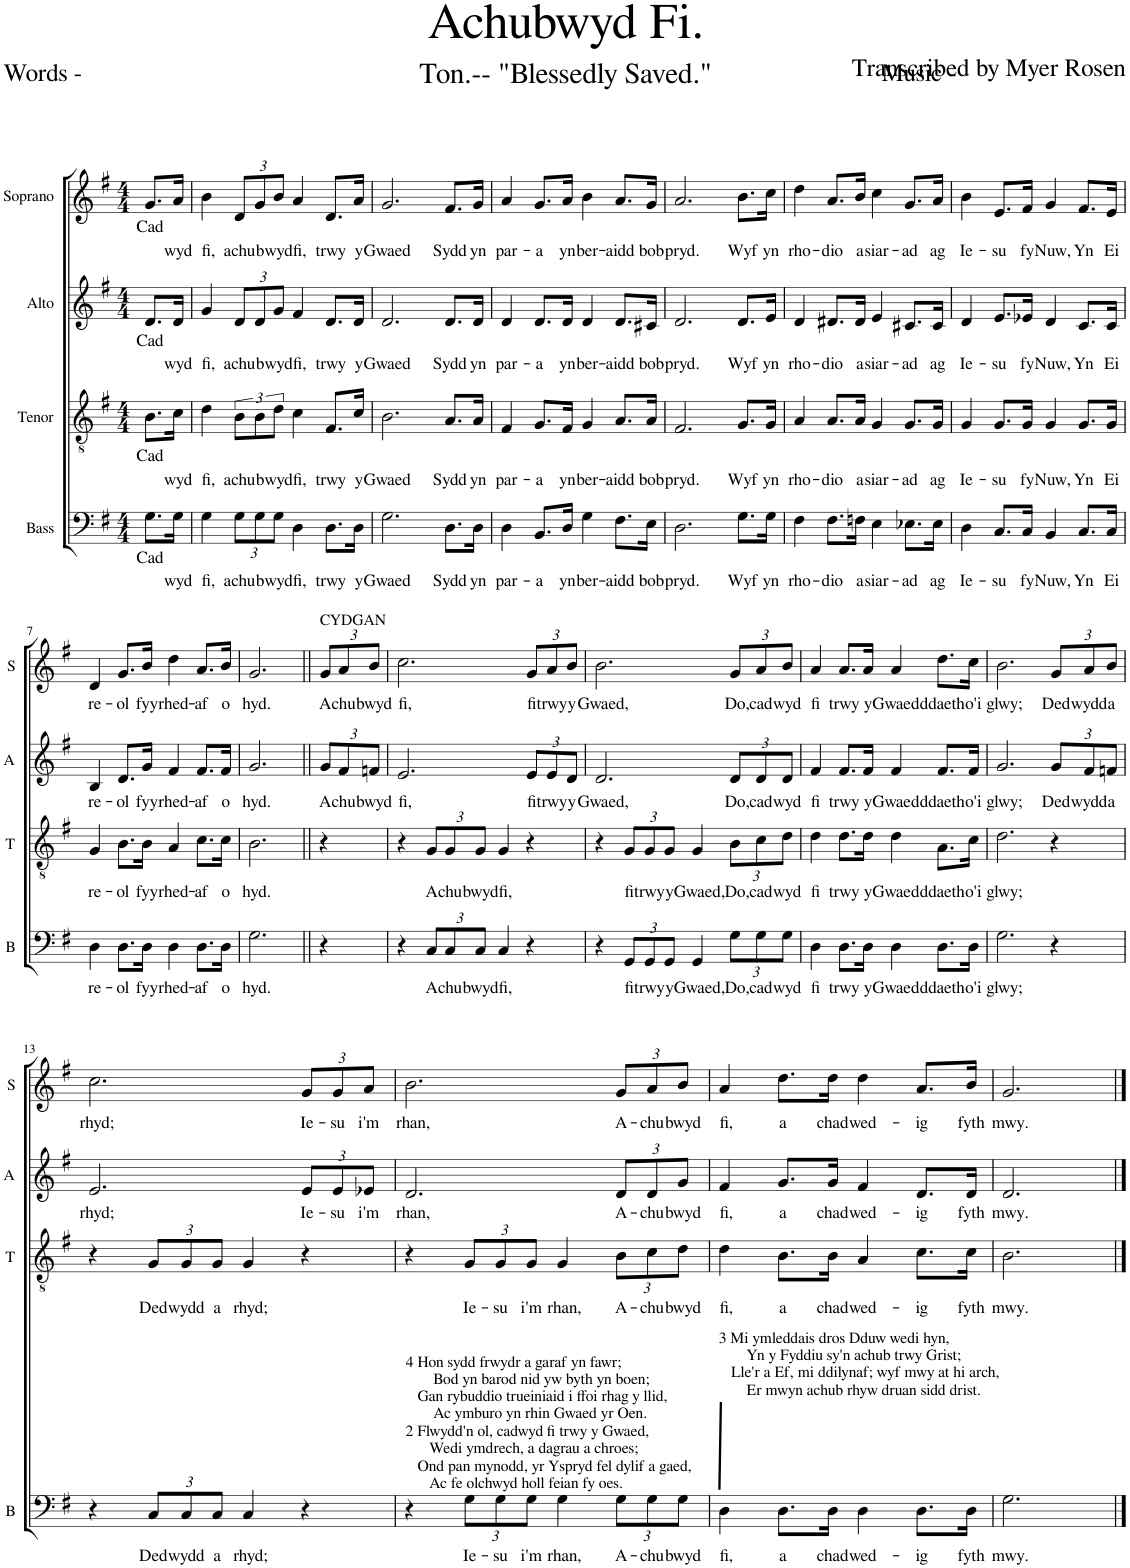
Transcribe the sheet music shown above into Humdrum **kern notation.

**kern	**text	**kern	**text	**kern	**text	**kern	**text
*part4	*part4	*part3	*part3	*part2	*part2	*part1	*part1
*staff4	*staff4	*staff3	*staff3	*staff2	*staff2	*staff1	*staff1
*I"Bass	*	*I"Tenor	*	*I"Alto	*	*I"Soprano	*
*I'B	*	*I'T	*	*I'A	*	*I'S	*
*clefF4	*	*clefGv2	*	*clefG2	*	*clefG2	*
*k[f#]	*	*k[f#]	*	*k[f#]	*	*k[f#]	*
*M4/4	*	*M4/4	*	*M4/4	*	*M4/4	*
=	=	=	=	=	=	=	=
!	!LO:LY:b	!	!LO:LY:b	!	!LO:LY:b	!	!LO:LY:b
8.G\L	Cad-	8.B\L	Cad-	8.d/L	Cad-	8.g/L	Cad-
!	!LO:LY:b	!	!LO:LY:b	!	!LO:LY:b	!	!LO:LY:b
16G\Jk	-wyd	16c\Jk	-wyd	16d/Jk	-wyd	16a/Jk	-wyd
=1	=1	=1	=1	=1	=1	=1	=1
!	!LO:LY:b	!	!LO:LY:b	!	!LO:LY:b	!	!LO:LY:b
4G\	fi,	4d\	fi,	4g/	fi,	4b\	fi,
*Xbrackettup	*	*	*	*	*	*	*
!	!LO:LY:b	!	!LO:LY:b	!	!	!	!
*	*	*	*	*Xbrackettup	*	*	*
!	!	!	!	!	!LO:LY:b	!	!
*	*	*	*	*	*	*Xbrackettup	*
!	!	!	!	!	!	!	!LO:LY:b
12G\L	achu-	12B\L	achu-	12d/L	achu-	12d/L	achu-
!	!LO:LY:b	!	!LO:LY:b	!	!LO:LY:b	!	!LO:LY:b
12G\	-b-	12B\	-b-	12d/	-b-	12g/	-b-
!	!LO:LY:b	!	!LO:LY:b	!	!LO:LY:b	!	!LO:LY:b
12G\J	-wyd	12d\J	-wyd	12g/J	-wyd	12b/J	-wyd
!	!LO:LY:b	!	!LO:LY:b	!	!LO:LY:b	!	!LO:LY:b
4D\	fi,	4c\	fi,	4f#/	fi,	4a/	fi,
!	!LO:LY:b	!	!LO:LY:b	!	!LO:LY:b	!	!LO:LY:b
8.D\L	trwy	8.F#/L	trwy	8.d/L	trwy	8.d/L	trwy
!	!LO:LY:b	!	!LO:LY:b	!	!LO:LY:b	!	!LO:LY:b
16D\Jk	y	16c/Jk	y	16d/Jk	y	16a/Jk	y
=2	=2	=2	=2	=2	=2	=2	=2
!	!LO:LY:b	!	!LO:LY:b	!	!LO:LY:b	!	!LO:LY:b
2.G\	Gwaed	2.B\	Gwaed	2.d/	Gwaed	2.g/	Gwaed
!	!LO:LY:b	!	!LO:LY:b	!	!LO:LY:b	!	!LO:LY:b
8.D\L	Sydd	8.A/L	Sydd	8.d/L	Sydd	8.f#/L	Sydd
!	!LO:LY:b	!	!LO:LY:b	!	!LO:LY:b	!	!LO:LY:b
16D\Jk	yn	16A/Jk	yn	16d/Jk	yn	16g/Jk	yn
=3	=3	=3	=3	=3	=3	=3	=3
!	!LO:LY:b	!	!LO:LY:b	!	!LO:LY:b	!	!LO:LY:b
4D\	par-	4F#/	par-	4d/	par-	4a/	par-
!	!LO:LY:b	!	!LO:LY:b	!	!LO:LY:b	!	!LO:LY:b
8.BB/L	-a	8.G/L	-a	8.d/L	-a	8.g/L	-a
!	!LO:LY:b	!	!LO:LY:b	!	!LO:LY:b	!	!LO:LY:b
16D/Jk	yn	16F#/Jk	yn	16d/Jk	yn	16a/Jk	yn
!	!LO:LY:b	!	!LO:LY:b	!	!LO:LY:b	!	!LO:LY:b
4G\	ber-	4G/	ber-	4d/	ber-	4b\	ber-
!	!LO:LY:b	!	!LO:LY:b	!	!LO:LY:b	!	!LO:LY:b
8.F#\L	-aidd	8.A/L	-aidd	8.d/L	-aidd	8.a/L	-aidd
!	!LO:LY:b	!	!LO:LY:b	!	!LO:LY:b	!	!LO:LY:b
16E\Jk	bob	16A/Jk	bob	16c#X/Jk	bob	16g/Jk	bob
=4	=4	=4	=4	=4	=4	=4	=4
!	!LO:LY:b	!	!LO:LY:b	!	!LO:LY:b	!	!LO:LY:b
2.D\	pryd.	2.F#/	pryd.	2.d/	pryd.	2.a/	pryd.
!	!LO:LY:b	!	!LO:LY:b	!	!LO:LY:b	!	!LO:LY:b
8.G\L	Wyf	8.G/L	Wyf	8.d/L	Wyf	8.b\L	Wyf
!	!LO:LY:b	!	!LO:LY:b	!	!LO:LY:b	!	!LO:LY:b
16G\Jk	yn	16G/Jk	yn	16e/Jk	yn	16cc\Jk	yn
=5	=5	=5	=5	=5	=5	=5	=5
!	!LO:LY:b	!	!LO:LY:b	!	!LO:LY:b	!	!LO:LY:b
4F#\	rho-	4A/	rho-	4d/	rho-	4dd\	rho-
!	!LO:LY:b	!	!LO:LY:b	!	!LO:LY:b	!	!LO:LY:b
8.F#\L	-dio	8.A/L	-dio	8.d#X/L	-dio	8.a/L	-dio
!	!LO:LY:b	!	!LO:LY:b	!	!LO:LY:b	!	!LO:LY:b
16Fn\Jk	a	16A/Jk	a	16d#/Jk	a	16b/Jk	a
!	!LO:LY:b	!	!LO:LY:b	!	!LO:LY:b	!	!LO:LY:b
4E\	siar-	4G/	siar-	4e/	siar-	4cc\	siar-
!	!LO:LY:b	!	!LO:LY:b	!	!LO:LY:b	!	!LO:LY:b
8.E-X\L	-ad	8.G/L	-ad	8.c#X/L	-ad	8.g/L	-ad
!	!LO:LY:b	!	!LO:LY:b	!	!LO:LY:b	!	!LO:LY:b
16E-\Jk	ag	16G/Jk	ag	16c#/Jk	ag	16a/Jk	ag
=6	=6	=6	=6	=6	=6	=6	=6
!	!LO:LY:b	!	!LO:LY:b	!	!LO:LY:b	!	!LO:LY:b
4D\	Ie-	4G/	Ie-	4d/	Ie-	4b\	Ie-
!	!LO:LY:b	!	!LO:LY:b	!	!LO:LY:b	!	!LO:LY:b
8.C/L	-su	8.G/L	-su	8.e/L	-su	8.e/L	-su
!	!LO:LY:b	!	!LO:LY:b	!	!LO:LY:b	!	!LO:LY:b
16C/Jk	fy	16G/Jk	fy	16e-X/Jk	fy	16f#/Jk	fy
!	!LO:LY:b	!	!LO:LY:b	!	!LO:LY:b	!	!LO:LY:b
4BB/	Nuw,	4G/	Nuw,	4d/	Nuw,	4g/	Nuw,
!	!LO:LY:b	!	!LO:LY:b	!	!LO:LY:b	!	!LO:LY:b
8.C/L	Yn	8.G/L	Yn	8.c/L	Yn	8.f#/L	Yn
!	!LO:LY:b	!	!LO:LY:b	!	!LO:LY:b	!	!LO:LY:b
16C/Jk	Ei	16G/Jk	Ei	16c/Jk	Ei	16e/Jk	Ei
!!LO:LB:g=z
=7	=7	=7	=7	=7	=7	=7	=7
!	!LO:LY:b	!	!LO:LY:b	!	!LO:LY:b	!	!LO:LY:b
4D\	re-	4G/	re-	4B/	re-	4d/	re-
!	!LO:LY:b	!	!LO:LY:b	!	!LO:LY:b	!	!LO:LY:b
8.D\L	-ol	8.B\L	-ol	8.d/L	-ol	8.g/L	-ol
!	!LO:LY:b	!	!LO:LY:b	!	!LO:LY:b	!	!LO:LY:b
16D\Jk	fyy	16B\Jk	fyy	16g/Jk	fyy	16b/Jk	fyy
!	!LO:LY:b	!	!LO:LY:b	!	!LO:LY:b	!	!LO:LY:b
4D\	rhed-	4A/	rhed-	4f#/	rhed-	4dd\	rhed-
!	!LO:LY:b	!	!LO:LY:b	!	!LO:LY:b	!	!LO:LY:b
8.D\L	-af	8.c\L	-af	8.f#/L	-af	8.a/L	-af
!	!LO:LY:b	!	!LO:LY:b	!	!LO:LY:b	!	!LO:LY:b
16D\Jk	o	16c\Jk	o	16f#/Jk	o	16b/Jk	o
=8	=8	=8	=8	=8	=8	=8	=8
!	!LO:LY:b	!	!LO:LY:b	!	!LO:LY:b	!	!LO:LY:b
2.G\	hyd.	2.B\	hyd.	2.g/	hyd.	2.g/	hyd.
=8X1||	=8X1||	=8X1||	=8X1||	=8X1||	=8X1||	=8X1||	=8X1||
!	!	!	!	!	!	!LO:TX:a:t=CYDGAN	!
!	!	!	!	!	!LO:LY:b	!	!LO:LY:b
4r	.	4r	.	12g/L	A-	12g/L	A-
!	!	!	!	!	!LO:LY:b	!	!LO:LY:b
.	.	.	.	12f#/	-chu-	12a/	-chu-
!	!	!	!	!	!LO:LY:b	!	!LO:LY:b
.	.	.	.	12fn/J	-bwyd	12b/J	-bwyd
=9	=9	=9	=9	=9	=9	=9	=9
!	!	!	!	!	!LO:LY:b	!	!LO:LY:b
4r	.	4r	.	2.e/	fi,	2.cc\	fi,
!	!LO:LY:b	!	!	!	!	!	!
*	*	*Xbrackettup	*	*	*	*	*
!	!	!	!LO:LY:b	!	!	!	!
12C/L	A-	12G/L	A-	.	.	.	.
!	!LO:LY:b	!	!LO:LY:b	!	!	!	!
12C/	-chu-	12G/	-chu-	.	.	.	.
!	!LO:LY:b	!	!LO:LY:b	!	!	!	!
12C/J	-bwyd	12G/J	-bwyd	.	.	.	.
!	!LO:LY:b	!	!LO:LY:b	!	!	!	!
4C/	fi,	4G/	fi,	.	.	.	.
!	!	!	!	!	!LO:LY:b	!	!LO:LY:b
4r	.	4r	.	12e/L	fi	12g/L	fi
!	!	!	!	!	!LO:LY:b	!	!LO:LY:b
.	.	.	.	12e/	trwy	12a/	trwy
!	!	!	!	!	!LO:LY:b	!	!LO:LY:b
.	.	.	.	12d/J	y	12b/J	y
=10	=10	=10	=10	=10	=10	=10	=10
!	!	!	!	!	!LO:LY:b	!	!LO:LY:b
4r	.	4r	.	2.d/	Gwaed,	2.b\	Gwaed,
!	!LO:LY:b	!	!LO:LY:b	!	!	!	!
12GG/L	fi	12G/L	fi	.	.	.	.
!	!LO:LY:b	!	!LO:LY:b	!	!	!	!
12GG/	trwy	12G/	trwy	.	.	.	.
!	!LO:LY:b	!	!LO:LY:b	!	!	!	!
12GG/J	y	12G/J	y	.	.	.	.
!	!LO:LY:b	!	!LO:LY:b	!	!	!	!
4GG/	Gwaed,	4G/	Gwaed,	.	.	.	.
!	!LO:LY:b	!	!LO:LY:b	!	!LO:LY:b	!	!LO:LY:b
12G\L	Do,	12B\L	Do,	12d/L	Do,	12g/L	Do,
!	!LO:LY:b	!	!LO:LY:b	!	!LO:LY:b	!	!LO:LY:b
12G\	cad-	12c\	cad-	12d/	cad-	12a/	cad-
!	!LO:LY:b	!	!LO:LY:b	!	!LO:LY:b	!	!LO:LY:b
12G\J	-wyd	12d\J	-wyd	12d/J	-wyd	12b/J	-wyd
=11	=11	=11	=11	=11	=11	=11	=11
!	!LO:LY:b	!	!LO:LY:b	!	!LO:LY:b	!	!LO:LY:b
4D\	fi	4d\	fi	4f#/	fi	4a/	fi
!	!LO:LY:b	!	!LO:LY:b	!	!LO:LY:b	!	!LO:LY:b
8.D\L	trwy	8.d\L	trwy	8.f#/L	trwy	8.a/L	trwy
!	!LO:LY:b	!	!LO:LY:b	!	!LO:LY:b	!	!LO:LY:b
16D\Jk	y	16d\Jk	y	16f#/Jk	y	16a/Jk	y
!	!LO:LY:b	!	!LO:LY:b	!	!LO:LY:b	!	!LO:LY:b
4D\	Gwaed	4d\	Gwaed	4f#/	Gwaed	4a/	Gwaed
!	!LO:LY:b	!	!LO:LY:b	!	!LO:LY:b	!	!LO:LY:b
8.D\L	ddaeth	8.A\L	ddaeth	8.f#/L	ddaeth	8.dd\L	ddaeth
!	!LO:LY:b	!	!LO:LY:b	!	!LO:LY:b	!	!LO:LY:b
16D\Jk	o'i	16c\Jk	o'i	16f#/Jk	o'i	16cc\Jk	o'i
=12	=12	=12	=12	=12	=12	=12	=12
!	!LO:LY:b	!	!LO:LY:b	!	!LO:LY:b	!	!LO:LY:b
2.G\	glwy;	2.d\	glwy;	2.g/	glwy;	2.b\	glwy;
!	!	!	!	!	!LO:LY:b	!	!LO:LY:b
4r	.	4r	.	12g/L	Ded-	12g/L	Ded-
!	!	!	!	!	!LO:LY:b	!	!LO:LY:b
.	.	.	.	12f#/	-wydd	12a/	-wydd
!	!	!	!	!	!LO:LY:b	!	!LO:LY:b
.	.	.	.	12fn/J	a	12b/J	a
!!LO:LB:g=z
=13	=13	=13	=13	=13	=13	=13	=13
!	!	!	!	!	!LO:LY:b	!	!LO:LY:b
4r	.	4r	.	2.e/	rhyd;	2.cc\	rhyd;
!	!LO:LY:b	!	!LO:LY:b	!	!	!	!
12C/L	Ded-	12G/L	Ded-	.	.	.	.
!	!LO:LY:b	!	!LO:LY:b	!	!	!	!
12C/	-wydd	12G/	-wydd	.	.	.	.
!	!LO:LY:b	!	!LO:LY:b	!	!	!	!
12C/J	a	12G/J	a	.	.	.	.
!	!LO:LY:b	!	!LO:LY:b	!	!	!	!
4C/	rhyd;	4G/	rhyd;	.	.	.	.
!	!	!	!	!	!LO:LY:b	!	!LO:LY:b
4r	.	4r	.	12e/L	Ie-	12g/L	Ie-
!	!	!	!	!	!LO:LY:b	!	!LO:LY:b
.	.	.	.	12e/	-su	12g/	-su
!	!	!	!	!	!LO:LY:b	!	!LO:LY:b
.	.	.	.	12e-X/J	i'm	12a/J	i'm
=14	=14	=14	=14	=14	=14	=14	=14
!LO:TX:a:t=2 Flwydd'n ol, cadwyd fi trwy y Gwaed,	!	!	!	!	!	!	!
!LO:TX:a:t=Wedi ymdrech, a dagrau a chroes;	!	!	!	!	!	!	!
!LO:TX:a:t=Ond pan mynodd, yr Yspryd fel dylif a gaed,	!	!	!	!	!	!	!
!LO:TX:a:t=Ac fe olchwyd holl feian fy oes.	!	!	!	!	!	!	!
!LO:TX:a:t=4 Hon sydd frwydr a garaf yn fawr;	!	!	!	!	!	!	!
!LO:TX:a:t=Bod yn barod nid yw byth yn boen;	!	!	!	!	!	!	!
!LO:TX:a:t=Gan rybuddio trueiniaid i ffoi rhag y llid,	!	!	!	!	!	!	!
!LO:TX:a:t=Ac ymburo yn rhin Gwaed yr Oen.	!	!	!	!	!	!	!
!	!	!	!	!	!LO:LY:b	!	!LO:LY:b
4r	.	4r	.	2.d/	rhan,	2.b\	rhan,
!	!LO:LY:b	!	!LO:LY:b	!	!	!	!
12G\L	Ie-	12G/L	Ie-	.	.	.	.
!	!LO:LY:b	!	!LO:LY:b	!	!	!	!
12G\	-su	12G/	-su	.	.	.	.
!	!LO:LY:b	!	!LO:LY:b	!	!	!	!
12G\J	i'm	12G/J	i'm	.	.	.	.
!	!LO:LY:b	!	!LO:LY:b	!	!	!	!
4G\	rhan,	4G/	rhan,	.	.	.	.
!	!LO:LY:b	!	!LO:LY:b	!	!LO:LY:b	!	!LO:LY:b
12G\L	A-	12B\L	A-	12d/L	A-	12g/L	A-
!	!LO:LY:b	!	!LO:LY:b	!	!LO:LY:b	!	!LO:LY:b
12G\	-chu-	12c\	-chu-	12d/	-chu-	12a/	-chu-
!	!LO:LY:b	!	!LO:LY:b	!	!LO:LY:b	!	!LO:LY:b
12G\J	-bwyd	12d\J	-bwyd	12g/J	-bwyd	12b/J	-bwyd
=15	=15	=15	=15	=15	=15	=15	=15
!LO:TX:a:t=3 Mi ymleddais dros Dduw wedi hyn,	!	!	!	!	!	!	!
!LO:TX:a:t=Yn y Fyddiu sy'n achub trwy Grist;	!	!	!	!	!	!	!
!LO:TX:a:t=Lle'r a Ef, mi ddilynaf; wyf mwy at hi arch,	!	!	!	!	!	!	!
!LO:TX:a:t=Er mwyn achub rhyw druan sidd drist.	!	!	!	!	!	!	!
!	!LO:LY:b	!	!LO:LY:b	!	!LO:LY:b	!	!LO:LY:b
4D\	fi,	4d\	fi,	4f#/	fi,	4a/	fi,
!	!LO:LY:b	!	!LO:LY:b	!	!LO:LY:b	!	!LO:LY:b
8.D\L	a	8.B\L	a	8.g/L	a	8.dd\L	a
!	!LO:LY:b	!	!LO:LY:b	!	!LO:LY:b	!	!LO:LY:b
16D\Jk	chad-	16B\Jk	chad-	16g/Jk	chad-	16dd\Jk	chad-
!	!LO:LY:b	!	!LO:LY:b	!	!LO:LY:b	!	!LO:LY:b
4D\	-wed-	4A/	-wed-	4f#/	-wed-	4dd\	-wed-
!	!LO:LY:b	!	!LO:LY:b	!	!LO:LY:b	!	!LO:LY:b
8.D\L	-ig	8.c\L	-ig	8.d/L	-ig	8.a/L	-ig
!	!LO:LY:b	!	!LO:LY:b	!	!LO:LY:b	!	!LO:LY:b
16D\Jk	fyth	16c\Jk	fyth	16d/Jk	fyth	16b/Jk	fyth
=16	=16	=16	=16	=16	=16	=16	=16
!	!LO:LY:b	!	!LO:LY:b	!	!LO:LY:b	!	!LO:LY:b
2.G\	mwy.	2.B\	mwy.	2.d/	mwy.	2.g/	mwy.
==	==	==	==	==	==	==	==
*-	*-	*-	*-	*-	*-	*-	*-
